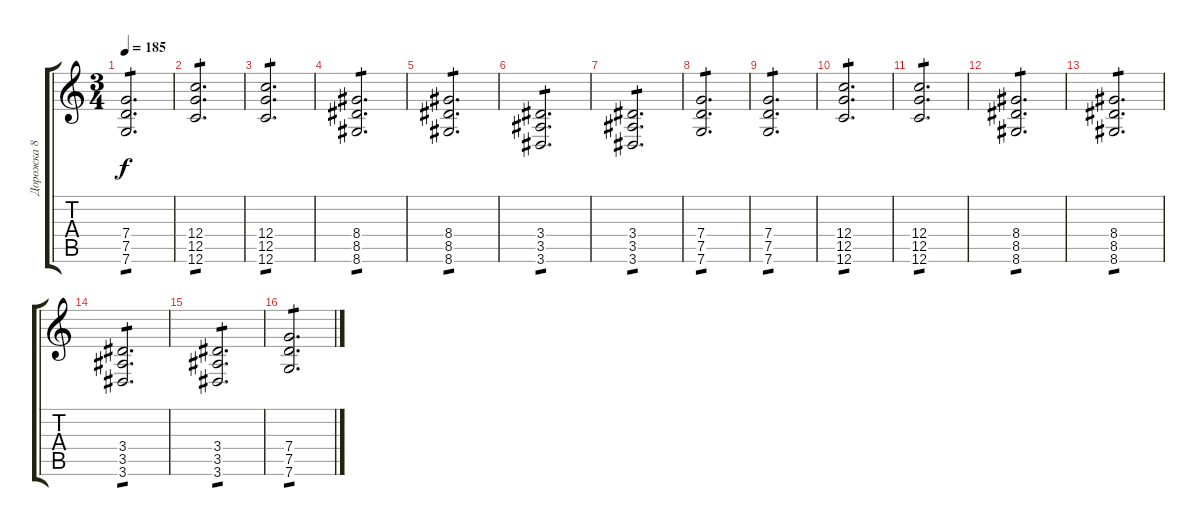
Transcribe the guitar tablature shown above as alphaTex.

\track ("Дорожка 8" "Дорожка 8") {instrument overdrivenguitar}
\staff {score tabs}
\tuning (D4 A3 F3 C3 G2 C2) {hide}
\ts (3 4)
\tempo 185
\clef g2
\ks c
(7.4 7.5 7.6).2{d tp 1 dy f} |
(12.4 12.5 12.6).2{d tp 1} |
(12.4 12.5 12.6).2{d tp 1} |
(8.4 8.5 8.6).2{d tp 1} |
(8.4 8.5 8.6).2{d tp 1} |
(3.4 3.5 3.6).2{d tp 1} |
(3.4 3.5 3.6).2{d tp 1} |
(7.4 7.5 7.6).2{d tp 1} |
(7.4 7.5 7.6).2{d tp 1} |
(12.4 12.5 12.6).2{d tp 1} |
(12.4 12.5 12.6).2{d tp 1} |
(8.4 8.5 8.6).2{d tp 1} |
(8.4 8.5 8.6).2{d tp 1} |
(3.4 3.5 3.6).2{d tp 1} |
(3.4 3.5 3.6).2{d tp 1} |
(7.4 7.5 7.6).2{d tp 1}
